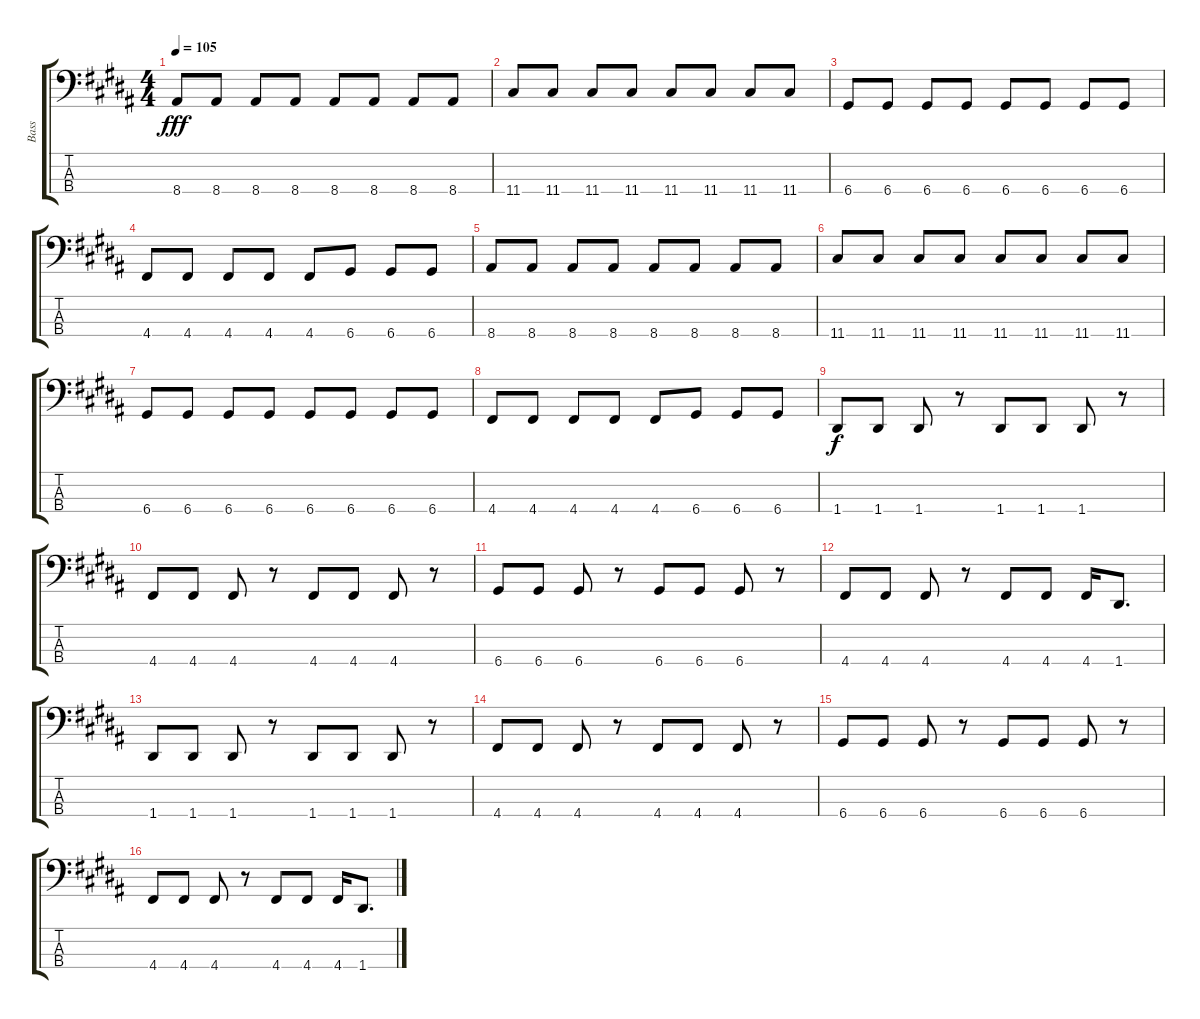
\track ("Bass" "Bass") {instrument electricbassfinger}
\staff {score tabs}
\tuning (G2 D2 A1 D1) {hide}
\ts (4 4)
\tempo 105
\clef f4
\ks b
8.4.8{dy fff} 8.4.8 8.4.8 8.4.8 8.4.8 8.4.8 8.4.8 8.4.8 |
11.4.8 11.4.8 11.4.8 11.4.8 11.4.8 11.4.8 11.4.8 11.4.8 |
6.4.8 6.4.8 6.4.8 6.4.8 6.4.8 6.4.8 6.4.8 6.4.8 |
4.4.8 4.4.8 4.4.8 4.4.8 4.4.8 6.4.8 6.4.8 6.4.8 |
8.4.8 8.4.8 8.4.8 8.4.8 8.4.8 8.4.8 8.4.8 8.4.8 |
11.4.8 11.4.8 11.4.8 11.4.8 11.4.8 11.4.8 11.4.8 11.4.8 |
6.4.8 6.4.8 6.4.8 6.4.8 6.4.8 6.4.8 6.4.8 6.4.8 |
4.4.8 4.4.8 4.4.8 4.4.8 4.4.8 6.4.8 6.4.8 6.4.8 |
1.4.8{dy f} 1.4.8 1.4.8 r.8 1.4.8 1.4.8 1.4.8 r.8 |
4.4.8 4.4.8 4.4.8 r.8 4.4.8 4.4.8 4.4.8 r.8 |
6.4.8 6.4.8 6.4.8 r.8 6.4.8 6.4.8 6.4.8 r.8 |
4.4.8 4.4.8 4.4.8 r.8 4.4.8 4.4.8 4.4.16 1.4.8{d} |
1.4.8 1.4.8 1.4.8 r.8 1.4.8 1.4.8 1.4.8 r.8 |
4.4.8 4.4.8 4.4.8 r.8 4.4.8 4.4.8 4.4.8 r.8 |
6.4.8 6.4.8 6.4.8 r.8 6.4.8 6.4.8 6.4.8 r.8 |
4.4.8 4.4.8 4.4.8 r.8 4.4.8 4.4.8 4.4.16 1.4.8{d}
